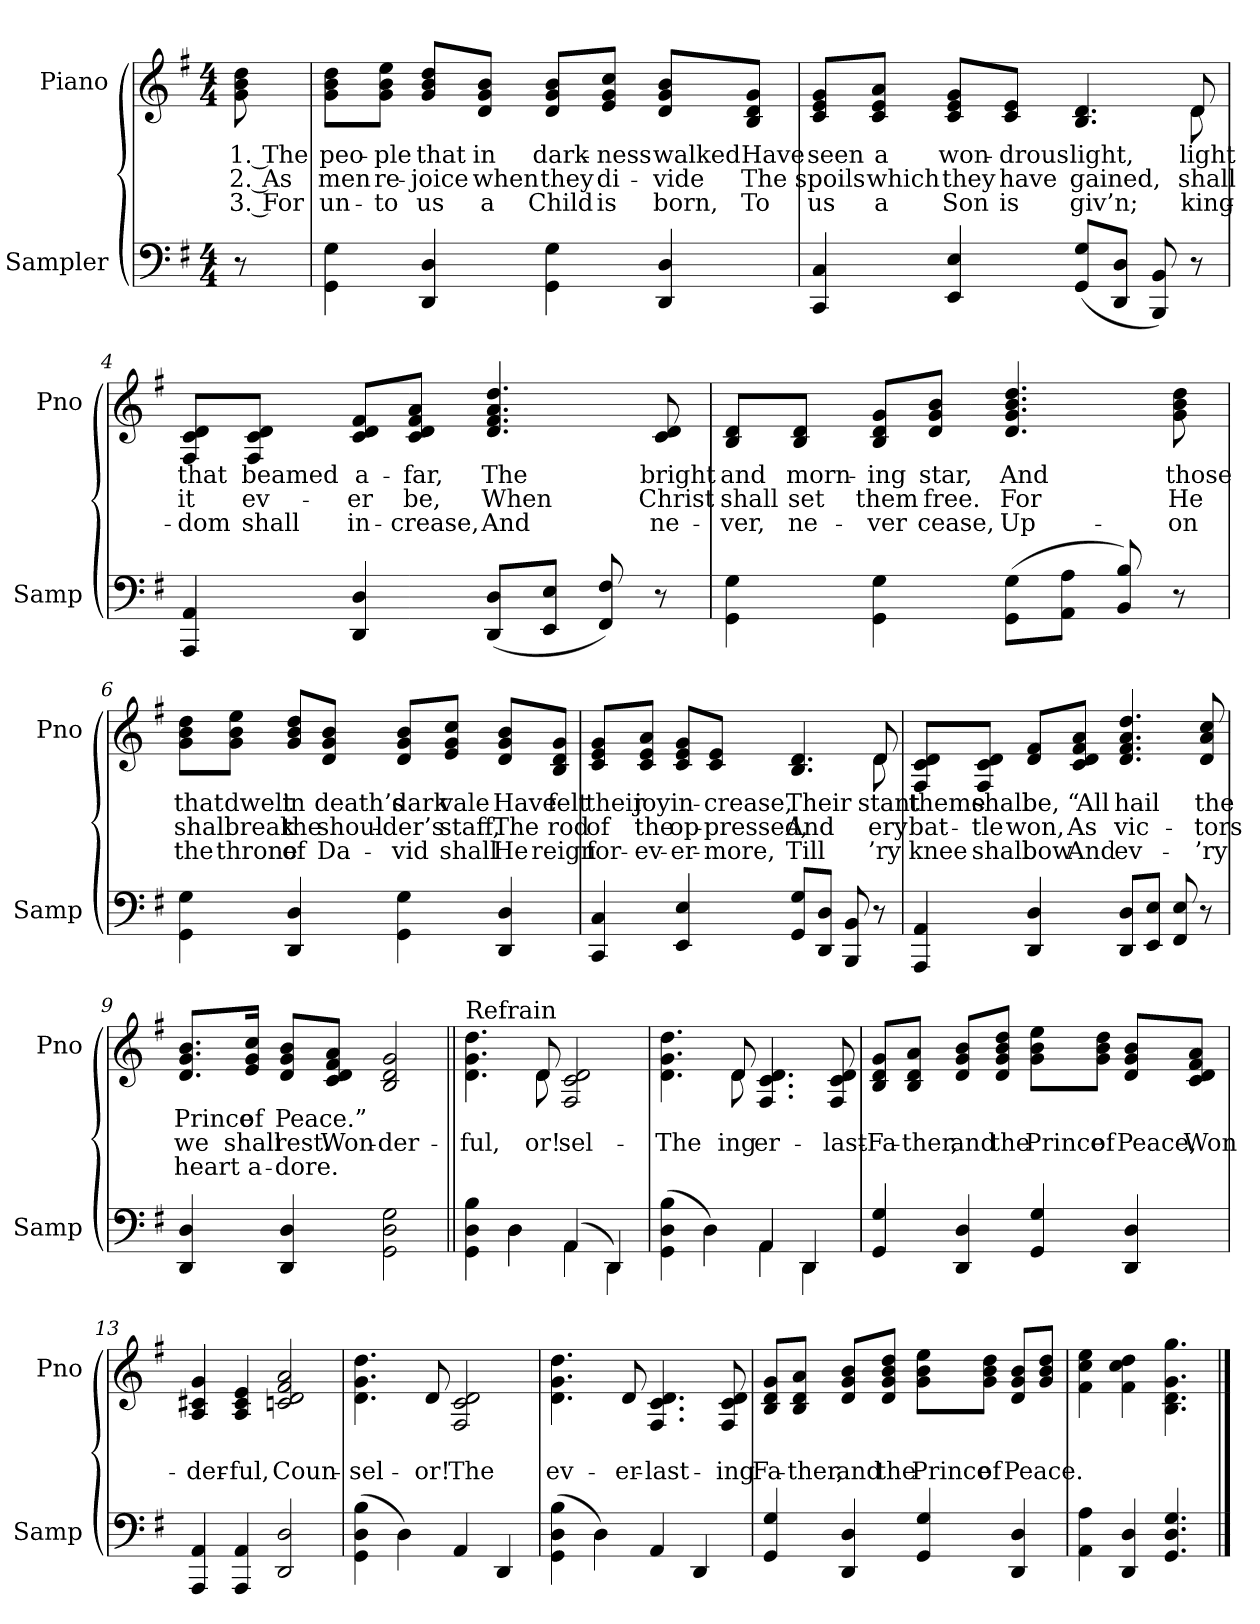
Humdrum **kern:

**kern	**kern	**text	**text	**text
*part2	*part1	*part1	*part1	*part1
*staff2	*staff1	*staff1	*staff1	*staff1
*I"Sampler	*I"Piano	*	*	*
*I'Samp	*I'Pno	*	*	*
*clefF4	*clefG2	*	*	*
*k[f#]	*k[f#]	*	*	*
*G:	*G:	*	*	*
*M4/4	*M4/4	*	*	*
=1	=1	=1	=1	=1
8r	8g 8b 8dd	1. The	2. As	3. For
=2	=2	=2	=2	=2
4GG\ 4G\	8g\ 8b\ 8dd\L	peo-	men	un-
.	8g\ 8b\ 8ee\J	-ple	re-	-to
4DD 4D	8g/ 8b/ 8dd/L	that	-joice	us
.	8d/ 8g/ 8b/J	in	when	a
4GG\ 4G\	8d/ 8g/ 8b/L	dark-	they	Child
.	8e/ 8g/ 8cc/J	-ness	di-	is
4DD 4D	8d/ 8g/ 8b/L	walked	-vide	born,
.	8B/ 8d/ 8g/J	Have	The	To
=3	=3	=3	=3	=3
*	*^	*	*	*
4CC 4C	8c/ 8e/ 8g/L	2..ryy	seen	spoils	us
.	8c/ 8e/ 8a/J	.	a	which	a
4EE 4E	8c/ 8e/ 8g/L	.	won-	they	Son
.	8c/ 8e/J	.	-drous	have	is
(8GG/ 8G/L	4.B 4.d	.	light,	gained,	giv’n;
8DD/ 8D/J	.	.	.	.	.
8BBB/ 8BB/)	.	.	.	.	.
8r	8d/	8d	light	shall	king-
*	*v	*v	*	*	*
=4	=4	=4	=4	=4
4AAA 4AA	8F#/ 8c/ 8d/L	that	it	-dom
.	8F#/ 8c/ 8d/J	beamed	ev-	shall
4DD 4D	8c/ 8d/ 8f#/L	a-	-er	in-
.	8c/ 8d/ 8f#/ 8a/J	-far,	be,	-crease,
(8DD/ 8D/L	4.d 4.f# 4.a 4.dd	The	When	And
8EE/ 8E/J	.	.	.	.
8FF#/ 8F#/)	.	.	.	.
8r	8c 8d	bright	Christ	ne-
=5	=5	=5	=5	=5
4GG\ 4G\	8B/ 8d/L	and	shall	-ver,
.	8B/ 8d/J	morn-	set	ne-
4GG\ 4G\	8B/ 8d/ 8g/L	-ing	them	-ver
.	8d/ 8g/ 8b/J	star,	free.	cease,
(8GG\ 8G\L	4.d 4.g 4.b 4.dd	And	For	Up-
8AA\ 8A\J	.	.	.	.
8BB/ 8B/)	.	.	.	.
8r	8g 8b 8dd	those	He	-on
=6	=6	=6	=6	=6
4GG\ 4G\	8g\ 8b\ 8dd\L	that	shall	the
.	8g\ 8b\ 8ee\J	dwelt	break	throne
4DD 4D	8g/ 8b/ 8dd/L	in	the	of
.	8d/ 8g/ 8b/J	death’s	shoul-	Da-
4GG\ 4G\	8d/ 8g/ 8b/L	dark	-der’s	-vid
.	8e/ 8g/ 8cc/J	vale	staff,	shall
4DD 4D	8d/ 8g/ 8b/L	Have	The	He
.	8B/ 8d/ 8g/J	felt	rod	reign
=7	=7	=7	=7	=7
*	*^	*	*	*
4CC 4C	8c/ 8e/ 8g/L	2..ryy	their	of	for-
.	8c/ 8e/ 8a/J	.	joy	the	-ev-
4EE 4E	8c/ 8e/ 8g/L	.	in-	op-	-er-
.	8c/ 8e/J	.	-crease,	-pressed,	-more,
8GG/ 8G/L	4.B 4.d	.	Their	And	Till
8DD/ 8D/J	.	.	.	.	.
8BBB 8BB	.	.	.	.	.
8r	8d/	8d	-stant	-ery	-’ry
*	*v	*v	*	*	*
=8	=8	=8	=8	=8
4AAA 4AA	8F#/ 8c/ 8d/L	theme	bat-	knee
.	8F#/ 8c/ 8d/J	shall	-tle	shall
4DD 4D	8d/ 8f#/L	be,	won,	bow
.	8c/ 8d/ 8f#/ 8a/J	“All	As	And
8DD/ 8D/L	4.d 4.f# 4.a 4.dd	hail	vic-	ev-
8EE/ 8E/J	.	.	.	.
8FF# 8E	.	.	.	.
8r	8d 8a 8cc	the	-tors	-’ry
=9	=9	=9	=9	=9
4DD 4D	8.d/ 8.g/ 8.b/L	Prince	we	heart
.	16e/ 16g/ 16cc/Jk	of	shall	a-
4DD 4D	8d/ 8g/ 8b/L	Peace.”	rest.	-dore.
.	8c/ 8d/ 8f#/ 8a/J	.	Won-	.
2GG\ 2D\ 2G\	2B 2d 2g	.	-der-	.
=10||	=10||	=10||	=10||	=10||
*^	*^	*	*	*
!	!	!LO:TX:t=Refrain	!	!	!	!
4GG 4D 4B	4ryy	4.d\ 4.g\ 4.dd\	4.ryy	.	-ful,	.
4D\	4D	.	.	.	.	.
.	.	8d/	8d	.	-or!	.
(4AA/	4AA	2F# 2c 2d	2ryy	.	-sel-	.
4DD/)	4DD	.	.	.	.	.
=11	=11	=11	=11	=11	=11	=11
(4GG 4D 4B	2ryy	4.d\ 4.g\ 4.dd\	4.ryy	.	The	.
4D)	.	.	.	.	.	.
.	.	8d/	8d	.	-ing	.
4AA/	4AA	4.F# 4.c 4.d	2ryy	.	-er-	.
4DD/	4DD	.	.	.	.	.
.	.	8F# 8c 8d	.	.	-last-	.
*v	*v	*	*	*	*	*
*	*v	*v	*	*	*
=12	=12	=12	=12	=12
4GG 4G	8B/ 8d/ 8g/L	.	Fa-	.
.	8B/ 8d/ 8a/J	.	-ther,	.
4DD 4D	8d/ 8g/ 8b/L	.	and	.
.	8d/ 8g/ 8b/ 8dd/J	.	the	.
4GG 4G	8g\ 8b\ 8ee\L	.	Prince	.
.	8g\ 8b\ 8dd\J	.	of	.
4DD 4D	8d/ 8g/ 8b/L	.	Peace,	.
.	8c/ 8d/ 8f#/ 8a/J	.	Won-	.
=13	=13	=13	=13	=13
4AAA/ 4AA/	4A 4c#X 4g	.	-der-	.
4AAA/ 4AA/	4A 4c# 4e	.	-ful,	.
2DD 2D	2cn 2d 2f# 2a	.	Coun-	.
=14	=14	=14	=14	=14
(4GG 4D 4B	4.d\ 4.g\ 4.dd\	.	-sel-	.
4D)	.	.	.	.
.	8d	.	-or!	.
4AA	2F# 2c 2d	.	The	.
4DD	.	.	.	.
=15	=15	=15	=15	=15
(4GG 4D 4B	4.d\ 4.g\ 4.dd\	.	ev-	.
4D)	.	.	.	.
.	8d	.	-er-	.
4AA	4.F# 4.c 4.d	.	-last-	.
4DD	.	.	.	.
.	8F# 8c 8d	.	-ing	.
=16	=16	=16	=16	=16
4GG 4G	8B/ 8d/ 8g/L	.	Fa-	.
.	8B/ 8d/ 8a/J	.	-ther,	.
4DD 4D	8d/ 8g/ 8b/L	.	and	.
.	8d/ 8g/ 8b/ 8dd/J	.	the	.
4GG 4G	8g\ 8b\ 8ee\L	.	Prince	.
.	8g\ 8b\ 8dd\J	.	of	.
4DD 4D	8d/ 8g/ 8b/L	.	Peace.	.
.	8g/ 8b/ 8dd/J	.	.	.
=17	=17	=17	=17	=17
4AA 4A	4f# 4cc 4ee	.	.	.
4DD 4D	4f#\ 4cc\ 4dd\	.	.	.
4.GG 4.D 4.G	4.B\ 4.d\ 4.g\ 4.gg\	.	.	.
==	==	==	==	==
*-	*-	*-	*-	*-
